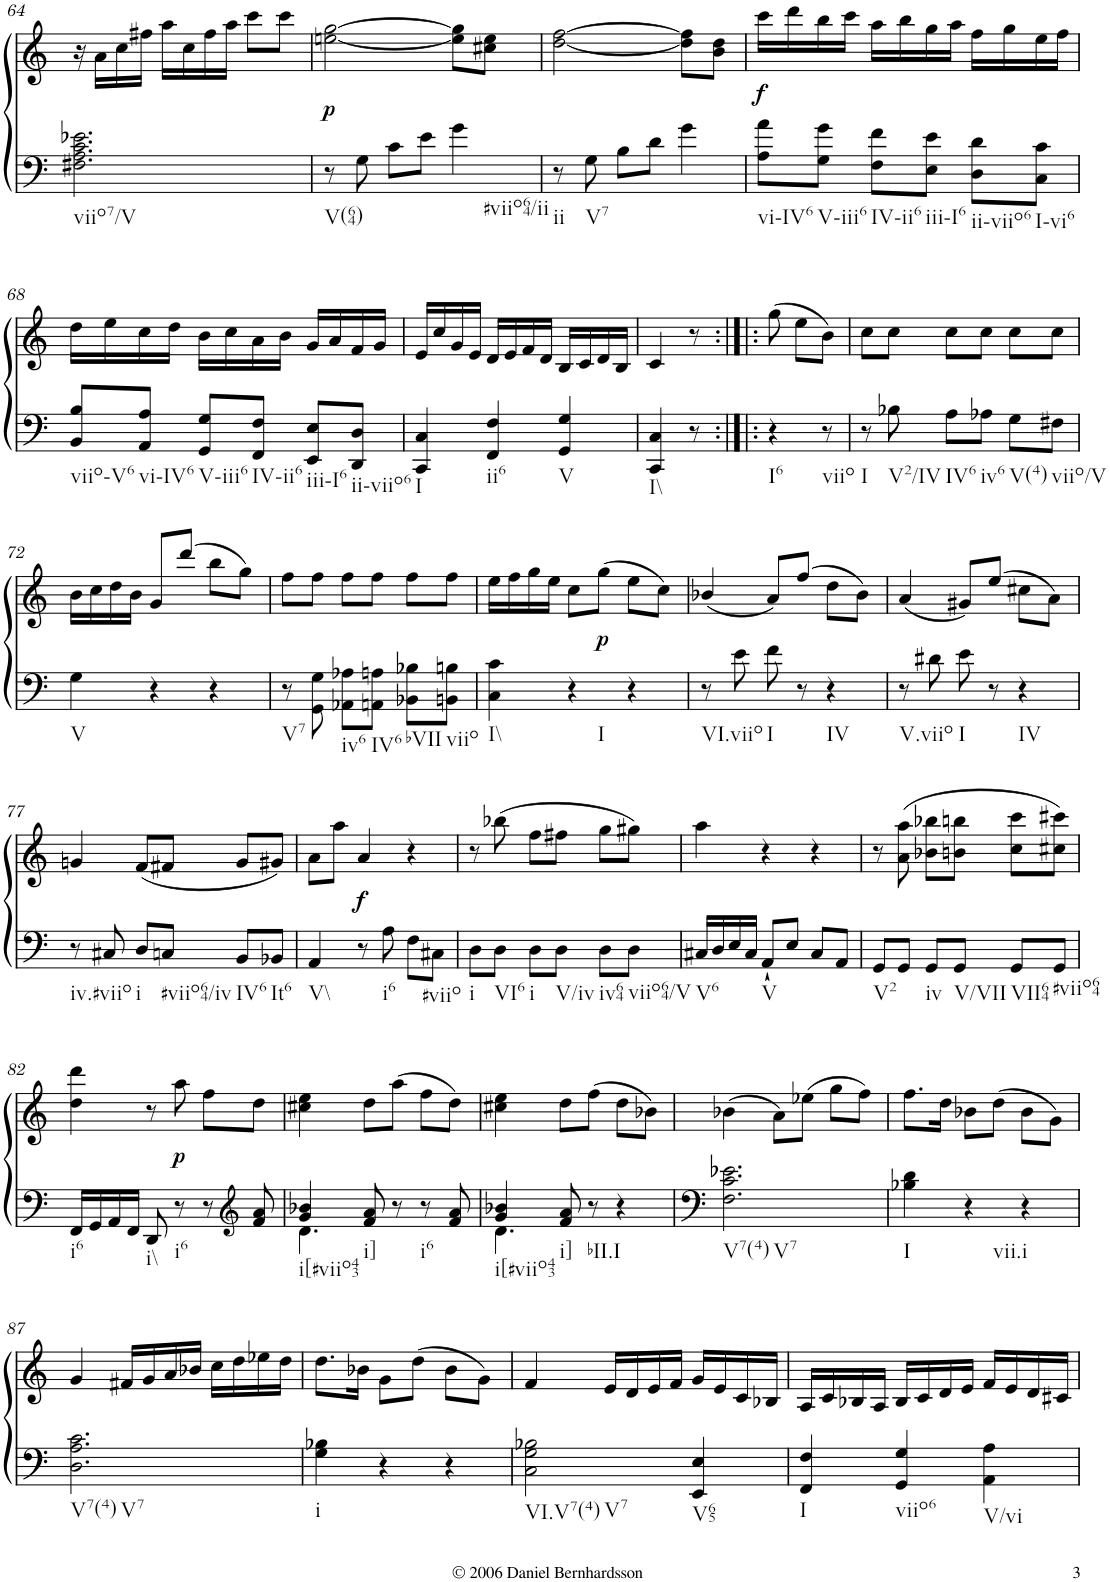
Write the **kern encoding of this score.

**kern	**kern	**dynam
*part1	*part1	*part1
*staff2	*staff1	*staff1/2
*I"Piano	*	*
*I'Pno.	*	*
!!LO:PB:g=z
*clefF4	*clefG2	*
*k[]	*k[]	*
*M3/4	*M3/4	*
=64	=64	=64
!LO:TX:b:t=viio7/V	!	!
2.F#X\ 2.A\ 2.c\ 2.e-X\	16r	.
.	16a\LL	.
.	16cc\	.
.	16ff#X\JJ	.
.	16aa\LL	.
.	16cc\	.
.	16ff#\	.
.	16aa\JJ	.
.	8ccc\L	.
.	8ccc\J	.
=65	=65	=65
!LO:TX:b:t=V(64)	!	!
!	!	!LO:DY:b
8r	[<2een\ [>2gg\	p
8G\	.	.
8c\L	.	.
8e\J	.	.
!LO:TX:b:t=#viio64/ii	!	!
4g\	8ee\] 8gg\]L	.
.	8cc#X\ 8ee\J	.
=66	=66	=66
!LO:TX:b:t=ii	!	!
8r	[2dd\ [2ff\	.
!LO:TX:b:t=V7	!	!
8G\	.	.
8B\L	.	.
8d\J	.	.
4g\	8dd\] 8ff\]L	.
.	8b\ 8dd\J	.
=67	=67	=67
!LO:TX:b:t=vi-IV6	!	!
!	!	!LO:DY:b
8A\ 8a\L	16ccc\LL	f
.	16ddd\	.
!LO:TX:b:t=V-iii6	!	!
8G\ 8g\J	16bb\	.
.	16ccc\JJ	.
!LO:TX:b:t=IV-ii6	!	!
8F\ 8f\L	16aa\LL	.
.	16bb\	.
!LO:TX:b:t=iii-I6	!	!
8E\ 8e\J	16gg\	.
.	16aa\JJ	.
!LO:TX:b:t=ii-viio6	!	!
8D\ 8d\L	16ff\LL	.
.	16gg\	.
!LO:TX:b:t=I-vi6	!	!
8C\ 8c\J	16ee\	.
.	16ff\JJ	.
!!LO:LB:g=z
=68	=68	=68
!LO:TX:b:t=viio-V6	!	!
8BB/ 8B/L	16dd\LL	.
.	16ee\	.
!LO:TX:b:t=vi-IV6	!	!
8AA/ 8A/J	16cc\	.
.	16dd\JJ	.
!LO:TX:b:t=V-iii6	!	!
8GG/ 8G/L	16b\LL	.
.	16cc\	.
!LO:TX:b:t=IV-ii6	!	!
8FF/ 8F/J	16a\	.
.	16b\JJ	.
!LO:TX:b:t=iii-I6	!	!
8EE/ 8E/L	16g/LL	.
.	16a/	.
!LO:TX:b:t=ii-viio6	!	!
8DD/ 8D/J	16f/	.
.	16g/JJ	.
=69	=69	=69
!LO:TX:b:t=I	!	!
4CC/ 4C/	16e/LL	.
.	16cc/	.
.	16g/	.
.	16e/JJ	.
!LO:TX:b:t=ii6	!	!
4FF/ 4F/	16d/LL	.
.	16e/	.
.	16f/	.
.	16d/JJ	.
!LO:TX:b:t=V	!	!
4GG/ 4G/	16B/LL	.
.	16c/	.
.	16d/	.
.	16B/JJ	.
=70	=70	=70
!LO:TX:b:t=I\\	!	!
4CC/ 4C/	4c/	.
8r	8r	.
=70X1:|!|:	=70X1:|!|:	=70X1:|!|:
!LO:TX:b:t=I6	!	!
4r	(8gg\	.
.	8ee\L	.
!LO:TX:b:t=viio	!	!
8r	8b\J)	.
=71	=71	=71
!LO:TX:b:t=I	!	!
8r	8cc\L	.
!LO:TX:b:t=V2/IV	!	!
8B-X\	8cc\J	.
!LO:TX:b:t=IV6	!	!
8A\L	8cc\L	.
!LO:TX:b:t=iv6	!	!
8A-X\J	8cc\J	.
!LO:TX:b:t=V(4)	!	!
8G\L	8cc\L	.
!LO:TX:b:t=viio/V	!	!
8F#X\J	8cc\J	.
!!LO:LB:g=z
=72	=72	=72
!LO:TX:b:t=V	!	!
4G\	16b\LL	.
.	16cc\	.
.	16dd\	.
.	16b\JJ	.
4r	8g/L	.
.	(8ddd/J	.
4r	8bb\L	.
.	8gg\J)	.
=73	=73	=73
!LO:TX:b:t=V7	!	!
8r	8ff\L	.
8GG\ 8G\	8ff\J	.
!LO:TX:b:t=iv6	!	!
8AA-X\ 8A-X\L	8ff\L	.
!LO:TX:b:t=IV6	!	!
8AAn\ 8An\J	8ff\J	.
!LO:TX:b:t=bVII	!	!
8BB-X\ 8B-X\L	8ff\L	.
!LO:TX:b:t=viio	!	!
8BBn\ 8Bn\J	8ff\J	.
=74	=74	=74
!LO:TX:b:t=I\\	!	!
4C\ 4c\	16ee\LL	.
.	16ff\	.
.	16gg\	.
.	16ee\JJ	.
!LO:TX:b:t=I	!	!
4r	8cc\L	.
!	!	!LO:DY:b
.	(8gg\J	p
4r	8ee\L	.
.	8cc\J)	.
=75	=75	=75
!LO:TX:b:t=VI.viio	!	!
8r	(4b-X/	.
8e\	.	.
!LO:TX:b:t=I	!	!
8f\	8a/L)	.
8r	(8ff/J	.
!LO:TX:b:t=IV	!	!
4r	8dd\L	.
.	8b-\J)	.
=76	=76	=76
!LO:TX:b:t=V.viio	!	!
8r	(4a/	.
8d#X\	.	.
!LO:TX:b:t=I	!	!
8e\	8g#X/L)	.
8r	(8ee/J	.
!LO:TX:b:t=IV	!	!
4r	8cc#X\L	.
.	8a\J)	.
!!LO:LB:g=z
=77	=77	=77
!LO:TX:b:t=iv.#viio	!	!
8r	4gn/	.
8C#X/	.	.
!LO:TX:b:t=i	!	!
8D/L	(8f/L	.
!LO:TX:b:t=#viio64/iv	!	!
8Cn/J	8f#X/J	.
!LO:TX:b:t=IV6	!	!
8BB/L	8g/L	.
!LO:TX:b:t=It6	!	!
8BB-X/J	8g#X/J)	.
=78	=78	=78
!LO:TX:b:t=V\\	!	!
4AA/	8a\L	.
.	8aa\J	.
!	!	!LO:DY:b
8r	4a/	f
!LO:TX:b:t=i6	!	!
8A\	.	.
8F\L	4r	.
!LO:TX:b:t=#viio	!	!
8C#X\J	.	.
=79	=79	=79
!LO:TX:b:t=i	!	!
8D\L	8r	.
!LO:TX:b:t=VI6	!	!
8D\J	(8bb-X\	.
!LO:TX:b:t=i	!	!
8D\L	8ff\L	.
!LO:TX:b:t=V/iv	!	!
8D\J	8ff#X\J	.
!LO:TX:b:t=iv64	!	!
8D\L	8gg\L	.
!LO:TX:b:t=viio64/V	!	!
8D\J	8gg#X\J)	.
=80	=80	=80
!LO:TX:b:t=V6	!	!
16C#X/LL	4aa\	.
16D/	.	.
16E/	.	.
16C#/JJ	.	.
!LO:TX:b:t=V	!	!
8AA`/L	4r	.
8E/J	.	.
8C#/L	4r	.
8AA/J	.	.
=81	=81	=81
!LO:TX:b:t=V2	!	!
8GG/L	8r	.
8GG/J	(8a\ 8aa\	.
!LO:TX:b:t=iv	!	!
8GG/L	8b-X\ 8bb-X\L	.
!LO:TX:b:t=V/VII	!	!
8GG/J	8bn\ 8bbn\J	.
!LO:TX:b:t=VII64	!	!
8GG/L	8cc\ 8ccc\L	.
!LO:TX:b:t=#viio64	!	!
8GG/J	8cc#X\ 8ccc#X\J)	.
!!LO:LB:g=z
=82	=82	=82
!LO:TX:b:t=i6	!	!
16FF/LL	4dd\ 4ddd\	.
16GG/	.	.
16AA/	.	.
16FF/JJ	.	.
!LO:TX:b:t=i\\	!	!
8DD/	8r	.
!LO:TX:b:t=i6	!	!
!	!	!LO:DY:b
8r	8aa\	p
8r	8ff\L	.
*clefG2	*	*
8f/ 8a/	8dd\J	.
=83	=83	=83
*^	*	*
!LO:TX:b:t=i[#viio43	!	!	!
4g/ 4b-X/	4.d\	4cc#X\ 4ee\	.
!LO:TX:b:t=i]	!	!	!
8f/ 8a/	.	8dd\L	.
8r	4.ryy	(8aa\J	.
!LO:TX:b:t=i6	!	!	!
8r	.	8ff\L	.
8f/ 8a/	.	8dd\J)	.
=84	=84	=84	=84
!LO:TX:b:t=i[#viio43	!	!	!
4g/ 4b-X/	4.d\	4cc#X\ 4ee\	.
!LO:TX:b:t=i]	!	!	!
8f/ 8a/	.	8dd\L	.
!LO:TX:b:t=bII.I	!	!	!
8r	8ryy	(8ff\J	.
4r	4ryy	8dd\L	.
.	.	8b-X\J)	.
*v	*v	*	*
=85	=85	=85
!LO:TX:b:t=V7(4)	!	!
!LO:TX:b:t=V7	!	!
2.F\ 2.c\ 2.e-X\	(4b-X\	.
.	8a\L)	.
.	(8ee-X\J	.
.	8gg\L	.
.	8ff\J)	.
=86	=86	=86
!LO:TX:b:t=I	!	!
4B-X\ 4d\	8.ff\L	.
.	16dd\Jk	.
!LO:TX:b:t=vii.i	!	!
4r	8b-X\L	.
.	(8dd\J	.
4r	8b-\L	.
.	8g\J)	.
!!LO:LB:g=z
=87	=87	=87
!LO:TX:b:t=V7(4)	!	!
!LO:TX:b:t=V7	!	!
2.D\ 2.A\ 2.c\	4g/	.
.	16f#X/LL	.
.	16g/	.
.	16a/	.
.	16b-X/JJ	.
.	16cc\LL	.
.	16dd\	.
.	16ee-X\	.
.	16dd\JJ	.
=88	=88	=88
!LO:TX:b:t=i	!	!
4G\ 4B-X\	8.dd\L	.
.	16b-X\Jk	.
4r	8g\L	.
.	(8dd\J	.
4r	8b-\L	.
.	8g\J)	.
=89	=89	=89
!LO:TX:b:t=VI.V7(4)	!	!
!LO:TX:b:t=V7	!	!
2C\ 2G\ 2B-X\	4f/	.
.	16e/LL	.
.	16d/	.
.	16e/	.
.	16f/JJ	.
!LO:TX:b:t=V65	!	!
4EE/ 4E/	16g/LL	.
.	16e/	.
.	16c/	.
.	16B-X/JJ	.
=90	=90	=90
!LO:TX:b:t=I	!	!
4FF/ 4F/	16A/LL	.
.	16c/	.
.	16B-X/	.
.	16A/JJ	.
!LO:TX:b:t=viio6	!	!
4GG/ 4G/	16B-/LL	.
.	16c/	.
.	16d/	.
.	16e/JJ	.
!LO:TX:b:t=V/vi	!	!
4AA\ 4A\	16f/LL	.
.	16e/	.
.	16d/	.
.	16c#X/JJ	.
=	=	=
*-	*-	*-
